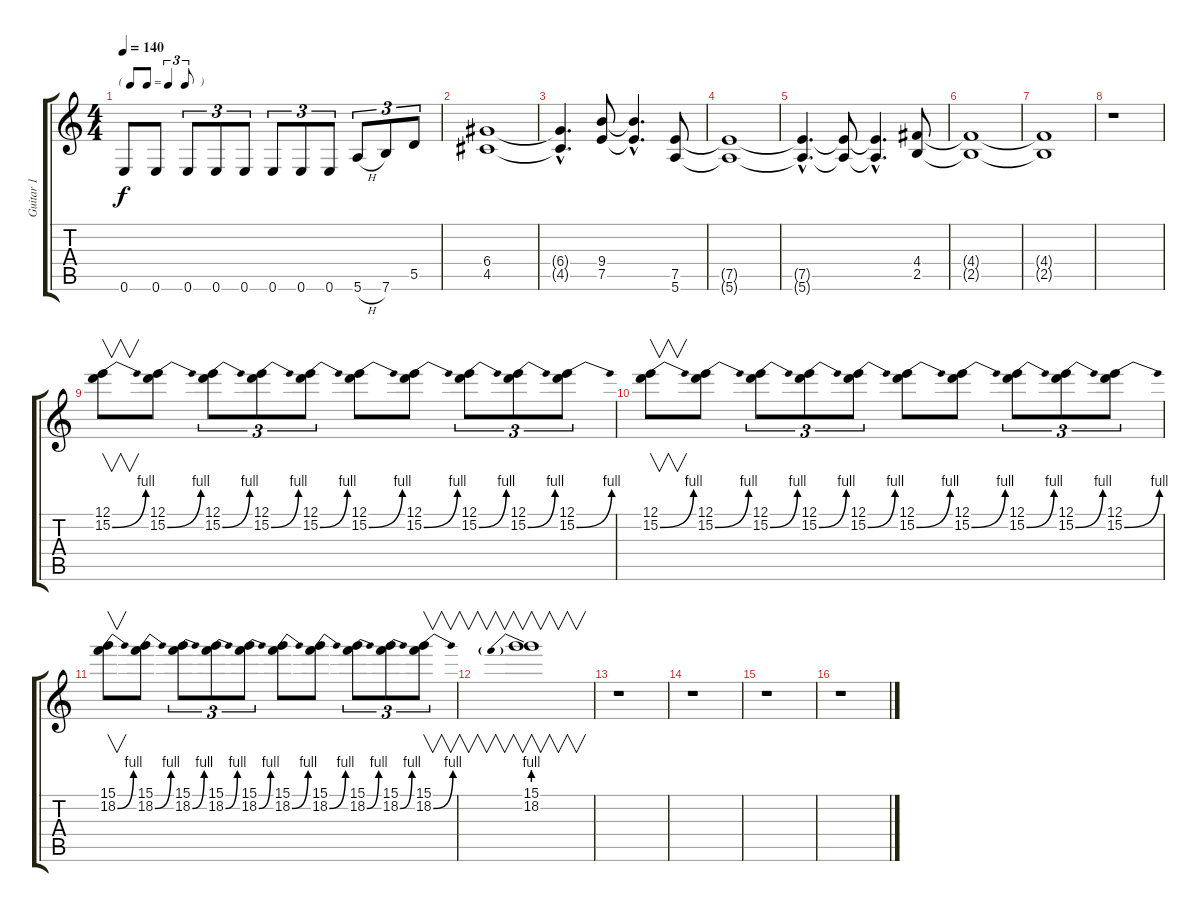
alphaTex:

\track ("Guitar 1" "Guitar 1") {instrument overdrivenguitar}
\staff {score tabs}
\tuning (E4 B3 G3 D3 A2 E2) {hide}
\ts (4 4)
\tf triplet8th
\tempo 140
\clef g2
\ks c
0.6.8{dy f} 0.6.8 0.6.8{tu (3 2)} 0.6.8{tu (3 2)} 0.6.8{tu (3 2)} 0.6.8{tu (3 2)} 0.6.8{tu (3 2)} 0.6.8{tu (3 2)} 5.6{h}.8{tu (3 2)} 7.6.8{tu (3 2)} 5.5.8{tu (3 2)} |
(6.4 4.5).1 |
(6.4{hac t} 4.5{hac t}).4{d} (9.4 7.5).8 (9.4{hac t} 7.5{hac t}).4{d} (7.5 5.6).8 |
(7.5{t} 5.6{t}).1 |
(7.5{hac t} 5.6{hac t}).4{d} (7.5{t} 5.6{t}).8 (7.5{hac t} 5.6{hac t}).4{d} (4.4 2.5).8 |
(4.4{t} 2.5{t}).1 |
(4.4{t} 2.5{t}).1 |
r.1 |
(12.1 15.2{be (bend 0 0 60 4)}).8{v} (12.1 15.2{be (bend 0 0 60 4)}).8 (12.1 15.2{be (bend 0 0 60 4)}).8{tu (3 2)} (12.1 15.2{be (bend 0 0 60 4)}).8{tu (3 2)} (12.1 15.2{be (bend 0 0 60 4)}).8{tu (3 2)} (12.1 15.2{be (bend 0 0 60 4)}).8 (12.1 15.2{be (bend 0 0 60 4)}).8 (12.1 15.2{be (bend 0 0 60 4)}).8{tu (3 2)} (12.1 15.2{be (bend 0 0 60 4)}).8{tu (3 2)} (12.1 15.2{be (bend 0 0 60 4)}).8{tu (3 2)} |
(12.1 15.2{be (bend 0 0 60 4)}).8{v} (12.1 15.2{be (bend 0 0 60 4)}).8 (12.1 15.2{be (bend 0 0 60 4)}).8{tu (3 2)} (12.1 15.2{be (bend 0 0 60 4)}).8{tu (3 2)} (12.1 15.2{be (bend 0 0 60 4)}).8{tu (3 2)} (12.1 15.2{be (bend 0 0 60 4)}).8 (12.1 15.2{be (bend 0 0 60 4)}).8 (12.1 15.2{be (bend 0 0 60 4)}).8{tu (3 2)} (12.1 15.2{be (bend 0 0 60 4)}).8{tu (3 2)} (12.1 15.2{be (bend 0 0 60 4)}).8{tu (3 2)} |
(15.1 18.2{be (bend 0 0 60 4)}).8{v} (15.1 18.2{be (bend 0 0 60 4)}).8 (15.1 18.2{be (bend 0 0 60 4)}).8{tu (3 2)} (15.1 18.2{be (bend 0 0 60 4)}).8{tu (3 2)} (15.1 18.2{be (bend 0 0 60 4)}).8{tu (3 2)} (15.1 18.2{be (bend 0 0 60 4)}).8 (15.1 18.2{be (bend 0 0 60 4)}).8 (15.1 18.2{be (bend 0 0 60 4)}).8{tu (3 2)} (15.1 18.2{be (bend 0 0 60 4)}).8{tu (3 2)} (15.1 18.2{be (bend 0 0 60 4)}).8{v tu (3 2)} |
(15.1 18.2{be (prebend 0 4 60 4)}).1{v} |
r.1 |
r.1 |
r.1 |
r.1
